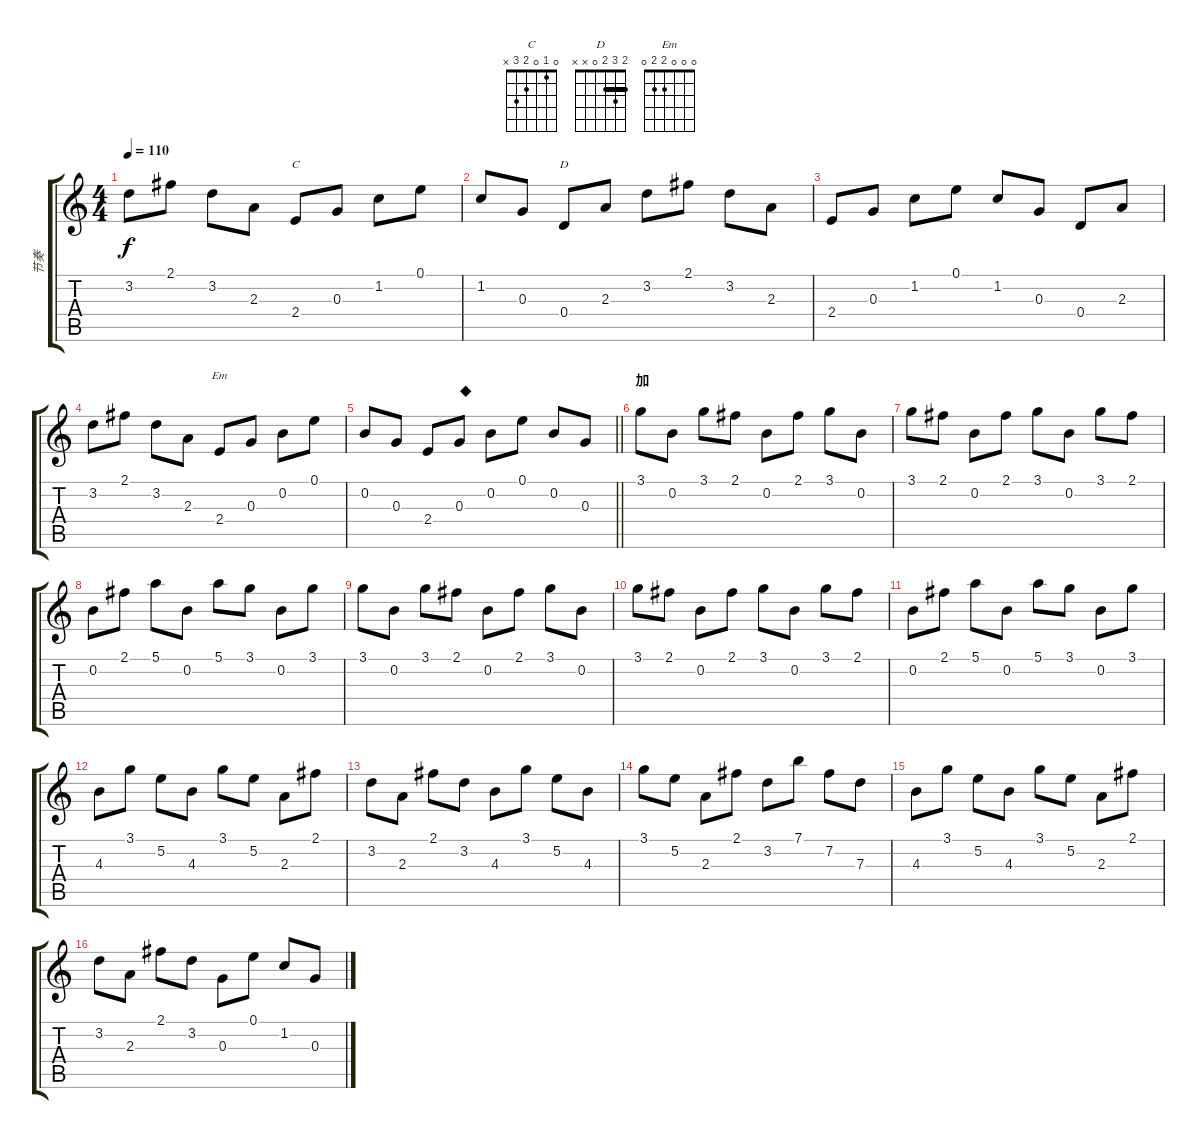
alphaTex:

\track ("节奏" "节奏") {instrument acousticguitarsteel}
\staff {score tabs}
\tuning (E4 B3 G3 D3 A2 E2) {hide}
\chord ("C" 0 1 0 2 3 x)
\chord ("D" 2 3 2 0 x x) {barre 2}
\chord ("Em" 0 0 0 2 2 0)
\ts (4 4)
\tempo 110
\clef g2
\ks c
3.2.8{dy f} 2.1.8 3.2.8 2.3.8 2.4.8{ch "C"} 0.3.8 1.2.8 0.1.8 |
1.2.8 0.3.8 0.4.8{ch "D"} 2.3.8 3.2.8 2.1.8 3.2.8 2.3.8 |
2.4.8 0.3.8 1.2.8 0.1.8 1.2.8 0.3.8 0.4.8 2.3.8 |
3.2.8 2.1.8 3.2.8 2.3.8 2.4.8{ch "Em"} 0.3.8 0.2.8 0.1.8 |
\barLineRight lightlight
0.2.8 0.3.8 2.4.8 0.3.8{txt "◆"} 0.2.8 0.1.8 0.2.8 0.3.8 |
\section ("" "加")
3.1.8 0.2.8 3.1.8 2.1.8 0.2.8 2.1.8 3.1.8 0.2.8 |
3.1.8 2.1.8 0.2.8 2.1.8 3.1.8 0.2.8 3.1.8 2.1.8 |
0.2.8 2.1.8 5.1.8 0.2.8 5.1.8 3.1.8 0.2.8 3.1.8 |
3.1.8 0.2.8 3.1.8 2.1.8 0.2.8 2.1.8 3.1.8 0.2.8 |
3.1.8 2.1.8 0.2.8 2.1.8 3.1.8 0.2.8 3.1.8 2.1.8 |
0.2.8 2.1.8 5.1.8 0.2.8 5.1.8 3.1.8 0.2.8 3.1.8 |
4.3.8 3.1.8 5.2.8 4.3.8 3.1.8 5.2.8 2.3.8 2.1.8 |
3.2.8 2.3.8 2.1.8 3.2.8 4.3.8 3.1.8 5.2.8 4.3.8 |
3.1.8 5.2.8 2.3.8 2.1.8 3.2.8 7.1.8 7.2.8 7.3.8 |
4.3.8 3.1.8 5.2.8 4.3.8 3.1.8 5.2.8 2.3.8 2.1.8 |
3.2.8 2.3.8 2.1.8 3.2.8 0.3.8 0.1.8 1.2.8 0.3.8
